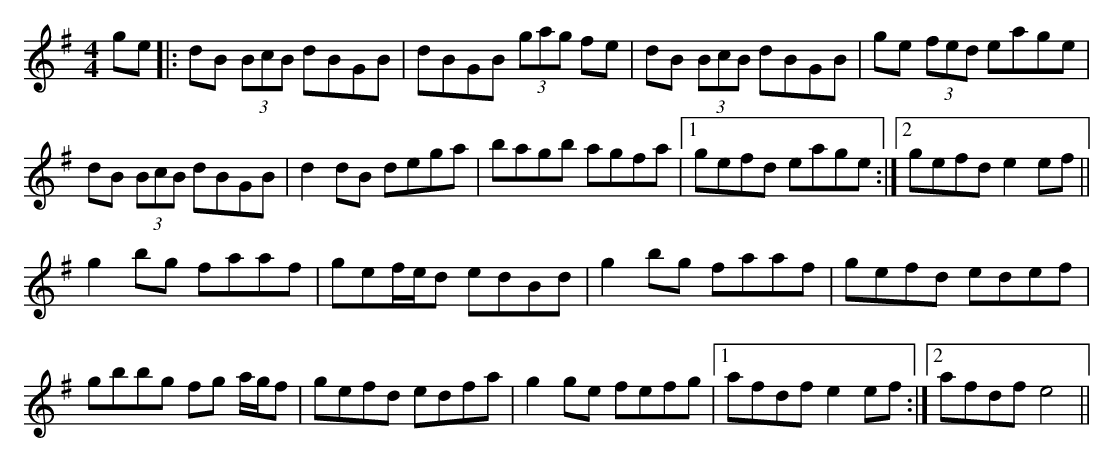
X:1
M:4/4
K:G
ge|:dB (3BcB dBGB|dBGB (3gag fe|dB (3BcB dBGB|ge (3fed eage|
dB (3BcB dBGB|d2 dB dega|bagb agfa|1 gefd eage:|2 gefd e2ef||
g2bg faaf|gef/e/d edBd|g2bg faaf|gefd edef|
gbbg fg a/g/f|gefd edfa|g2ge fefg|1 afdf e2ef:|2 afdf e4||
